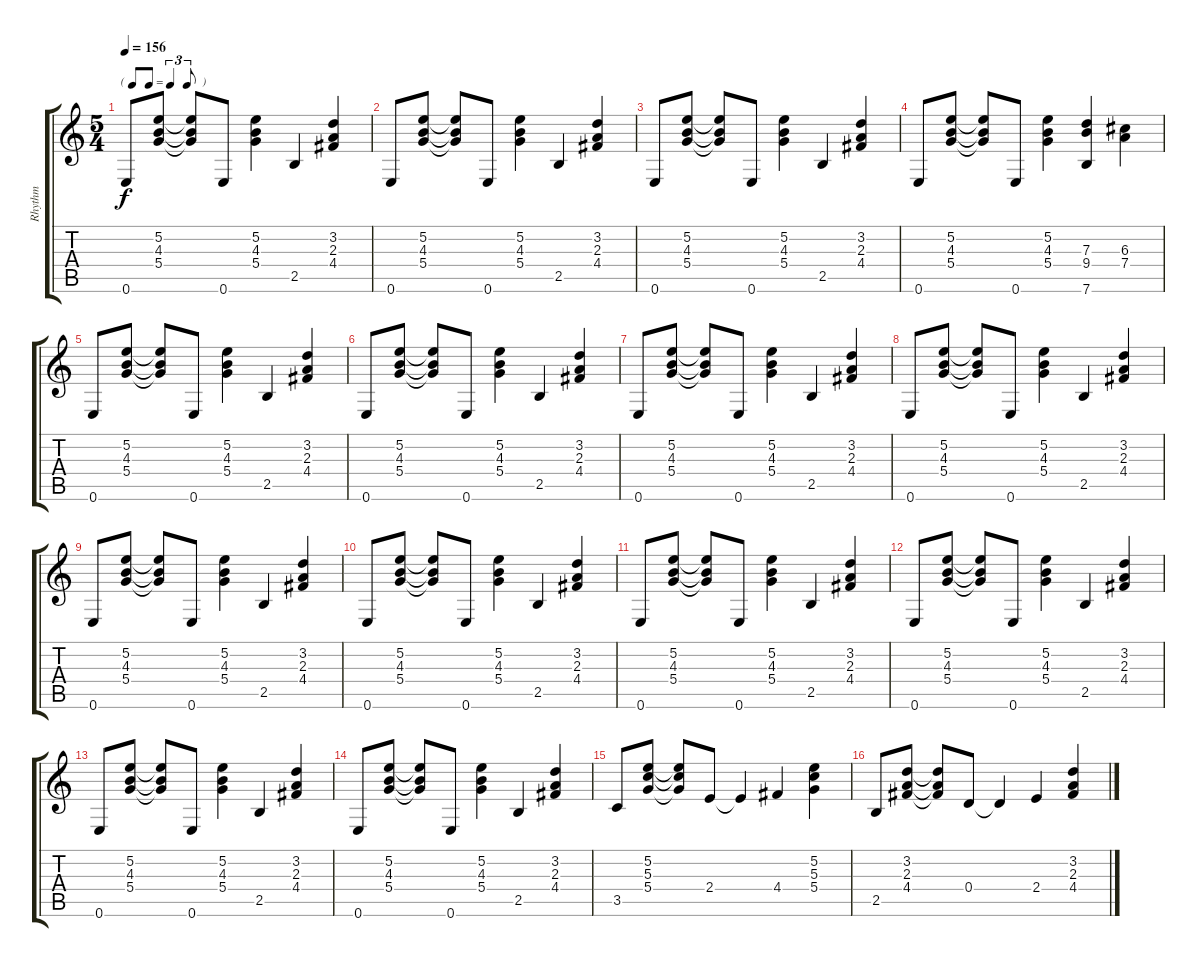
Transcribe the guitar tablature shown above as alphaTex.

\track ("Rhythm" "Rhythm") {instrument acousticguitarsteel}
\staff {score tabs}
\tuning (E4 B3 G3 D3 A2 E2) {hide}
\ts (5 4)
\tf triplet8th
\tempo 156
\clef g2
\ks c
0.6.8{dy f} (5.2 4.3 5.4).8 (5.2{t} 4.3{t} 5.4{t}).8 0.6.8 (5.2 4.3 5.4).4 2.5.4 (3.2 2.3 4.4).4 |
0.6.8 (5.2 4.3 5.4).8 (5.2{t} 4.3{t} 5.4{t}).8 0.6.8 (5.2 4.3 5.4).4 2.5.4 (3.2 2.3 4.4).4 |
0.6.8 (5.2 4.3 5.4).8 (5.2{t} 4.3{t} 5.4{t}).8 0.6.8 (5.2 4.3 5.4).4 2.5.4 (3.2 2.3 4.4).4 |
0.6.8 (5.2 4.3 5.4).8 (5.2{t} 4.3{t} 5.4{t}).8 0.6.8 (5.2 4.3 5.4).4 (7.3 9.4 7.6).4 (6.3 7.4).4 |
0.6.8 (5.2 4.3 5.4).8 (5.2{t} 4.3{t} 5.4{t}).8 0.6.8 (5.2 4.3 5.4).4 2.5.4 (3.2 2.3 4.4).4 |
0.6.8 (5.2 4.3 5.4).8 (5.2{t} 4.3{t} 5.4{t}).8 0.6.8 (5.2 4.3 5.4).4 2.5.4 (3.2 2.3 4.4).4 |
0.6.8 (5.2 4.3 5.4).8 (5.2{t} 4.3{t} 5.4{t}).8 0.6.8 (5.2 4.3 5.4).4 2.5.4 (3.2 2.3 4.4).4 |
0.6.8 (5.2 4.3 5.4).8 (5.2{t} 4.3{t} 5.4{t}).8 0.6.8 (5.2 4.3 5.4).4 2.5.4 (3.2 2.3 4.4).4 |
0.6.8 (5.2 4.3 5.4).8 (5.2{t} 4.3{t} 5.4{t}).8 0.6.8 (5.2 4.3 5.4).4 2.5.4 (3.2 2.3 4.4).4 |
0.6.8 (5.2 4.3 5.4).8 (5.2{t} 4.3{t} 5.4{t}).8 0.6.8 (5.2 4.3 5.4).4 2.5.4 (3.2 2.3 4.4).4 |
0.6.8 (5.2 4.3 5.4).8 (5.2{t} 4.3{t} 5.4{t}).8 0.6.8 (5.2 4.3 5.4).4 2.5.4 (3.2 2.3 4.4).4 |
0.6.8 (5.2 4.3 5.4).8 (5.2{t} 4.3{t} 5.4{t}).8 0.6.8 (5.2 4.3 5.4).4 2.5.4 (3.2 2.3 4.4).4 |
0.6.8 (5.2 4.3 5.4).8 (5.2{t} 4.3{t} 5.4{t}).8 0.6.8 (5.2 4.3 5.4).4 2.5.4 (3.2 2.3 4.4).4 |
0.6.8 (5.2 4.3 5.4).8 (5.2{t} 4.3{t} 5.4{t}).8 0.6.8 (5.2 4.3 5.4).4 2.5.4 (3.2 2.3 4.4).4 |
3.5.8 (5.2 5.3 5.4).8 (5.2{t} 5.3{t} 5.4{t}).8 2.4.8 2.4{t}.4 4.4.4 (5.2 5.3 5.4).4 |
2.5.8 (3.2 2.3 4.4).8 (3.2{t} 2.3{t} 4.4{t}).8 0.4.8 0.4{t}.4 2.4.4 (3.2 2.3 4.4).4
